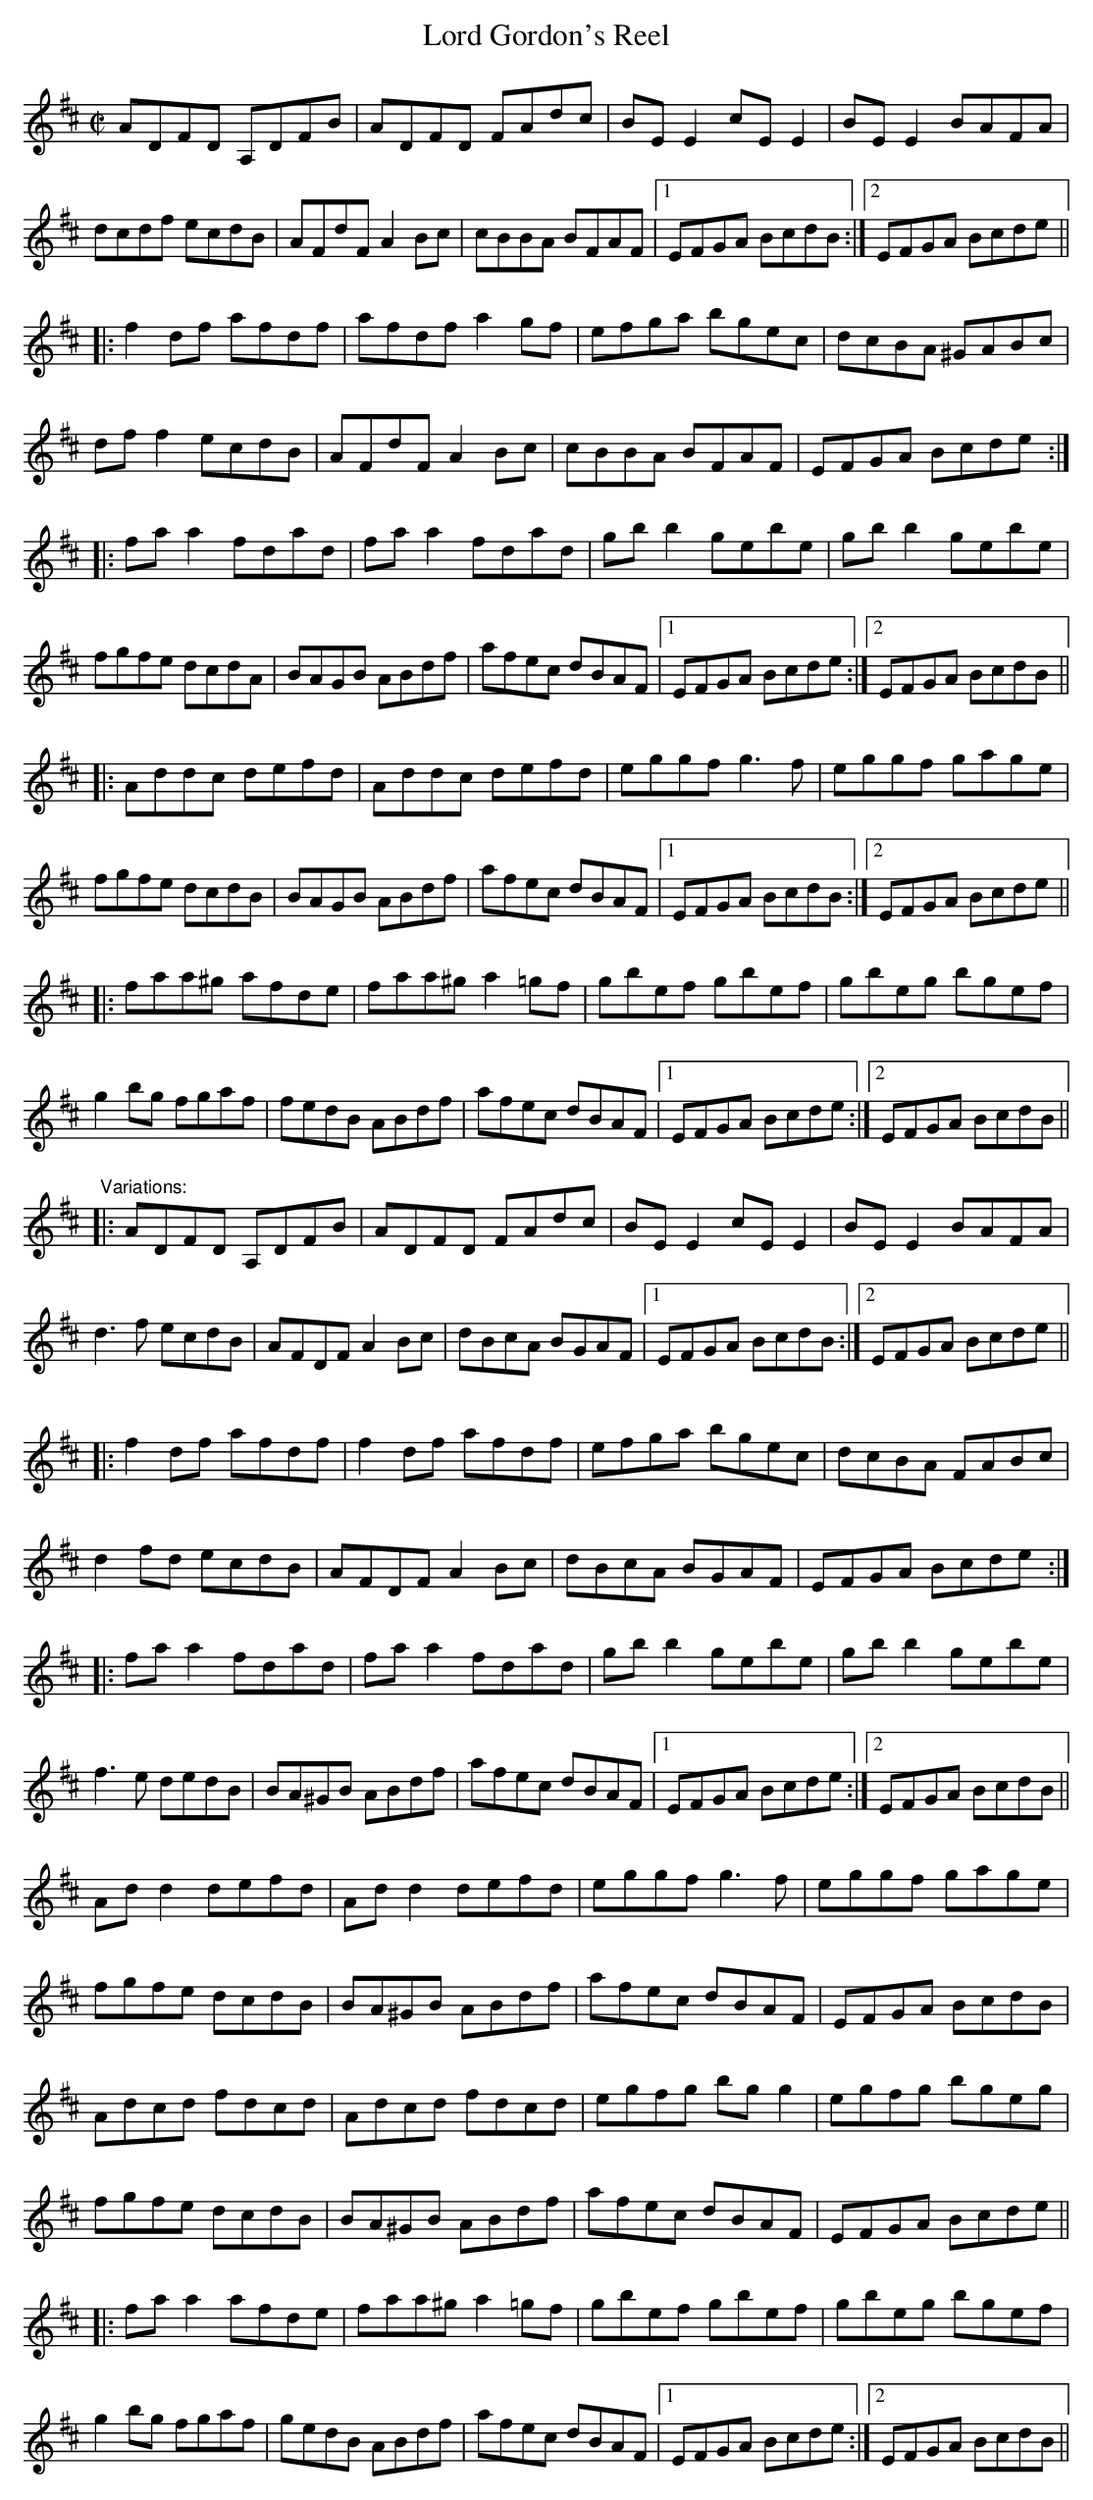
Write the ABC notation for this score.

X:1
T:Lord Gordon's Reel
M:C|
K:D
ADFD A,DFB|ADFD FAdc|BEE2 cEE2|BEE2 BAFA|
dcdf ecdB|AFdF A2Bc|cBBA BFAF|1 EFGA BcdB:|2 EFGA Bcde||
|:f2df afdf|afdf a2gf|efga bgec|dcBA ^GABc|
dff2 ecdB|AFdF A2Bc|cBBA BFAF|EFGA Bcde:|
|:faa2 fdad|faa2 fdad|gbb2 gebe|gbb2 gebe|
fgfe dcdA|BAGB ABdf|afec dBAF|1 EFGA Bcde:|2 EFGA BcdB||
|:Addc defd|Addc defd|eggf g3f|eggf gage|
fgfe dcdB|BAGB ABdf|afec dBAF|1 EFGA BcdB:|2 EFGA Bcde||
|:faa^g afde|faa^g a2=gf|gbef gbef|gbeg bgef|
g2bg fgaf|fedB ABdf|afec dBAF|1 EFGA Bcde:|2 EFGA BcdB||
"Variations:"
|:ADFD A,DFB|ADFD FAdc|BEE2 cEE2|BEE2 BAFA|
d3f ecdB|AFDF A2Bc|dBcA BGAF|1 EFGA BcdB:|2 EFGA Bcde||
|:f2df afdf|f2df afdf|efga bgec|dcBA FABc|
d2fd ecdB|AFDF A2Bc|dBcA BGAF|EFGA Bcde:|
|:faa2 fdad|faa2 fdad|gbb2 gebe|gbb2 gebe|
f3e dedB|BA^GB ABdf|afec dBAF|1 EFGA Bcde:|2 EFGA BcdB||
Add2 defd|Add2 defd|eggf g3f|eggf gage|
fgfe dcdB|BA^GB ABdf|afec dBAF|EFGA BcdB|
Adcd fdcd|Adcd fdcd|egfg bgg2|egfg bgeg|
fgfe dcdB|BA^GB ABdf|afec dBAF|EFGA Bcde||
|:faa2 afde|faa^g a2=gf|gbef gbef|gbeg bgef|
g2bg fgaf|gedB ABdf|afec dBAF|1 EFGA Bcde:|2 EFGA BcdB||
